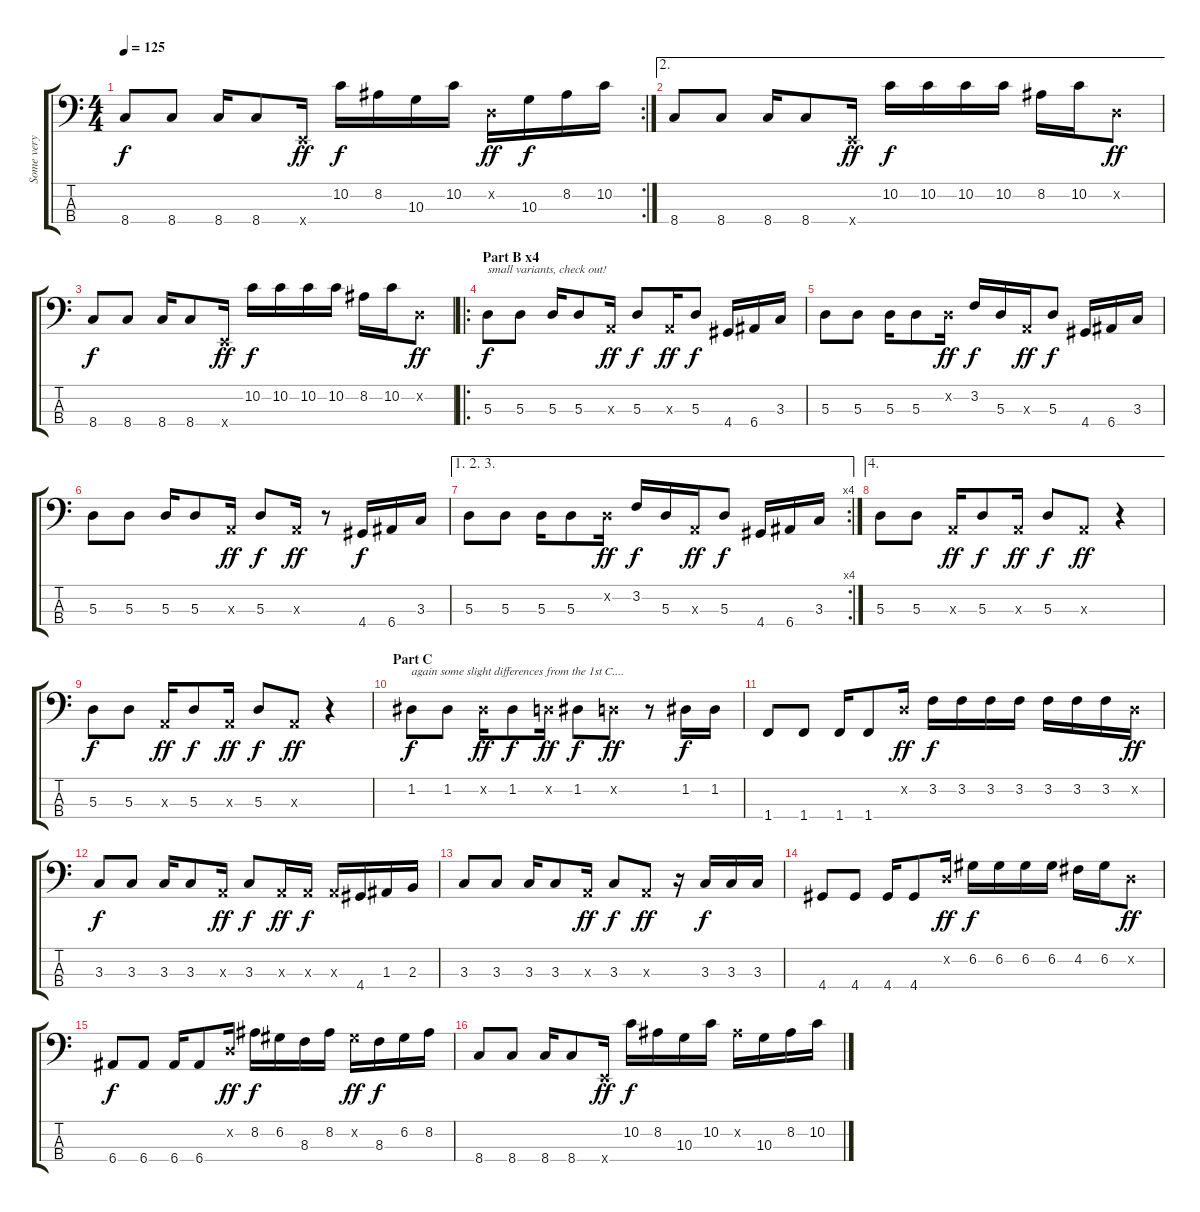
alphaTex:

\track ("Some very cool dude at the bass!!" "Some very ") {instrument electricbasspick}
\staff {score tabs}
\tuning (G2 D2 A1 E1) {hide}
\rc 2
\ts (4 4)
\tempo 125
\clef f4
\ks c
8.4.8{dy f} 8.4.8 8.4.16 8.4.8 0.4{x}.16{dy ff} 10.2.16{dy f} 8.2.16 10.3.16 10.2.16 0.2{x}.16{dy ff} 10.3.16{dy f} 8.2.16 10.2.16 |
\ae 2
8.4.8 8.4.8 8.4.16 8.4.8 0.4{x}.16{dy ff} 10.2.16{dy f} 10.2.16 10.2.16 10.2.16 8.2.16 10.2.16 0.2{x}.8{dy ff} |
8.4.8{dy f} 8.4.8 8.4.16 8.4.8 0.4{x}.16{dy ff} 10.2.16{dy f} 10.2.16 10.2.16 10.2.16 8.2.16 10.2.16 0.2{x}.8{dy ff} |
\ro
\section ("" "Part B x4")
5.3.8{txt "small variants, check out!" dy f} 5.3.8 5.3.16 5.3.8 0.3{x}.16{dy ff} 5.3.8{dy f} 0.3{x}.16{dy ff} 5.3.8{dy f} 4.4.16 6.4.16 3.3.16 |
5.3.8 5.3.8 5.3.16 5.3.8 0.2{x}.16{dy ff} 3.2.16{dy f} 5.3.16 0.3{x}.16{dy ff} 5.3.8{dy f} 4.4.16 6.4.16 3.3.16 |
5.3.8 5.3.8 5.3.16 5.3.8 0.3{x}.16{dy ff} 5.3.8{dy f} 0.3{x}.16{dy ff} r.8 4.4.16{dy f} 6.4.16 3.3.16 |
\ae (1 2 3)
\rc 4
5.3.8 5.3.8 5.3.16 5.3.8 0.2{x}.16{dy ff} 3.2.16{dy f} 5.3.16 0.3{x}.16{dy ff} 5.3.8{dy f} 4.4.16 6.4.16 3.3.16 |
\ae 4
5.3.8 5.3.8 0.3{x}.16{dy ff} 5.3.8{dy f} 0.3{x}.16{dy ff} 5.3.8{dy f} 0.3{x}.8{dy ff} r.4 |
5.3.8{dy f} 5.3.8 0.3{x}.16{dy ff} 5.3.8{dy f} 0.3{x}.16{dy ff} 5.3.8{dy f} 0.3{x}.8{dy ff} r.4 |
\section ("" "Part C")
1.2.8{txt "again some slight differences from the 1st C...." dy f} 1.2.8 1.2{x}.16{dy ff} 1.2.8{dy f} 0.2{x}.16{dy ff} 1.2.8{dy f} 0.2{x}.8{dy ff} r.8 1.2.16{dy f} 1.2.16 |
1.4.8 1.4.8 1.4.16 1.4.8 0.2{x}.16{dy ff} 3.2.16{dy f} 3.2.16 3.2.16 3.2.16 3.2.16 3.2.16 3.2.16 0.2{x}.16{dy ff} |
3.3.8{dy f} 3.3.8 3.3.16 3.3.8 0.3{x}.16{dy ff} 3.3.8{dy f} 0.3{x}.16{dy ff} 0.3{x}.16{dy f} 0.3{x}.16 4.4.16 1.3.16 2.3.16 |
3.3.8 3.3.8 3.3.16 3.3.8 0.3{x}.16{dy ff} 3.3.8{dy f} 0.3{x}.8{dy ff} r.16 3.3.16{dy f} 3.3.16 3.3.16 |
4.4.8 4.4.8 4.4.16 4.4.8 0.2{x}.16{dy ff} 6.2.16{dy f} 6.2.16 6.2.16 6.2.16 4.2.16 6.2.16 0.2{x}.8{dy ff} |
6.4.8{dy f} 6.4.8 6.4.16 6.4.8 0.2{x}.16{dy ff} 8.2.16{dy f} 6.2.16 8.3.16 8.2.16 6.2{x}.16{dy ff} 8.3.16{dy f} 6.2.16 8.2.16 |
8.4.8 8.4.8 8.4.16 8.4.8 0.4{x}.16{dy ff} 10.2.16{dy f} 8.2.16 10.3.16 10.2.16 8.2{x}.16 10.3.16 8.2.16 10.2.16
